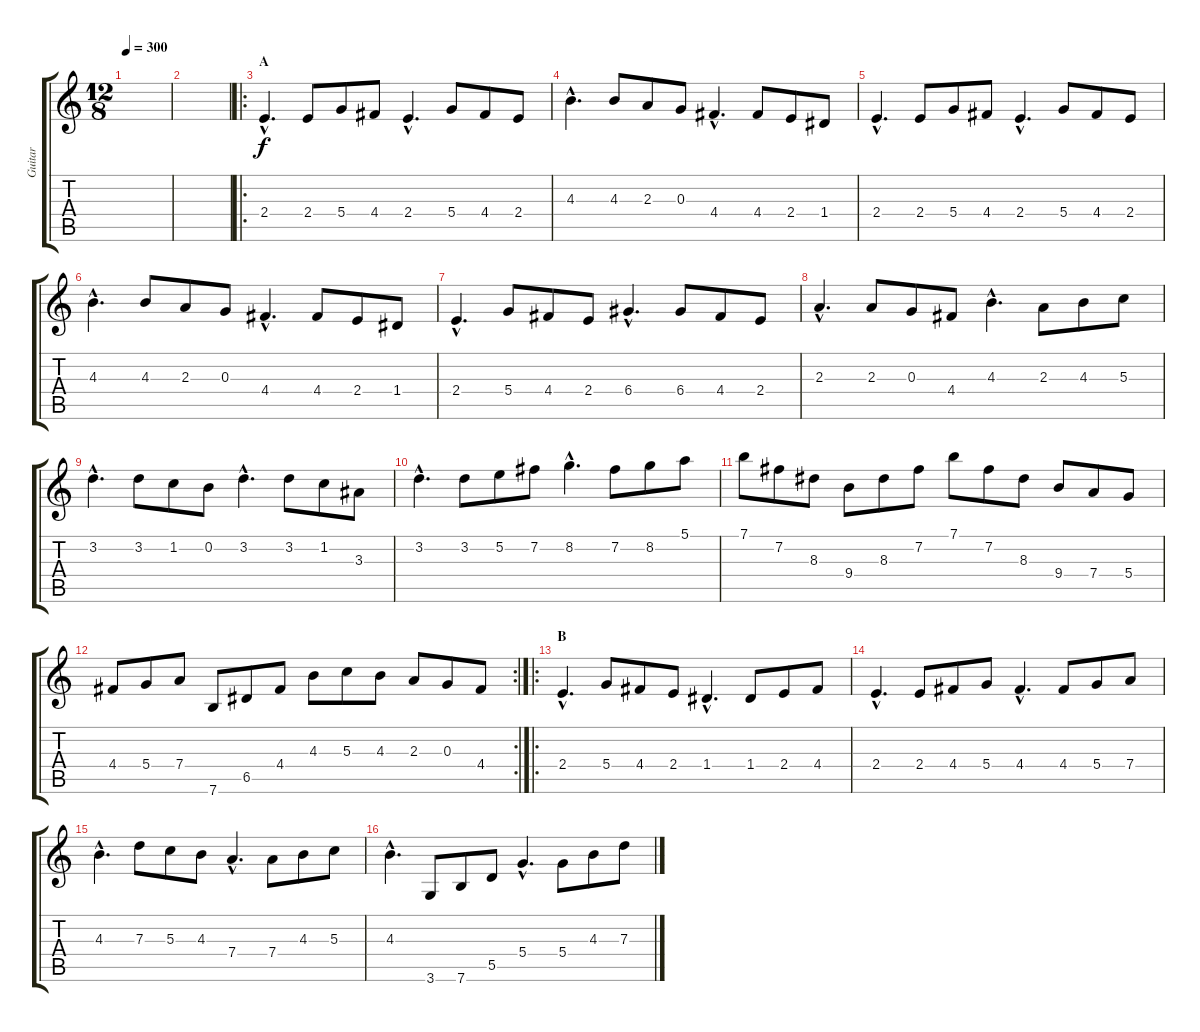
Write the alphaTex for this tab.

\track ("Guitar" "Guitar") {instrument distortionguitar}
\staff {score tabs}
\tuning (E4 B3 G3 D3 A2 E2) {hide}
\ts (12 8)
\tempo 300
\clef g2
\ks c
|
|
\ro
\section ("" "A")
2.4{hac}.4{d} 2.4.8 5.4.8 4.4.8 2.4{hac}.4{d} 5.4.8 4.4.8 2.4.8 |
4.3{hac}.4{d} 4.3.8 2.3.8 0.3.8 4.4{hac}.4{d} 4.4.8 2.4.8 1.4.8 |
2.4{hac}.4{d} 2.4.8 5.4.8 4.4.8 2.4{hac}.4{d} 5.4.8 4.4.8 2.4.8 |
4.3{hac}.4{d} 4.3.8 2.3.8 0.3.8 4.4{hac}.4{d} 4.4.8 2.4.8 1.4.8 |
2.4{hac}.4{d} 5.4.8 4.4.8 2.4.8 6.4{hac}.4{d} 6.4.8 4.4.8 2.4.8 |
2.3{hac}.4{d} 2.3.8 0.3.8 4.4.8 4.3{hac}.4{d} 2.3.8 4.3.8 5.3.8 |
3.2{hac}.4{d} 3.2.8 1.2.8 0.2.8 3.2{hac}.4{d} 3.2.8 1.2.8 3.3.8 |
3.2{hac}.4{d} 3.2.8 5.2.8 7.2.8 8.2{hac}.4{d} 7.2.8 8.2.8 5.1.8 |
7.1.8 7.2.8 8.3.8 9.4.8 8.3.8 7.2.8 7.1.8 7.2.8 8.3.8 9.4.8 7.4.8 5.4.8 |
\rc 2
4.4.8 5.4.8 7.4.8 7.6.8 6.5.8 4.4.8 4.3.8 5.3.8 4.3.8 2.3.8 0.3.8 4.4.8 |
\ro
\section ("" "B")
2.4{hac}.4{d} 5.4.8 4.4.8 2.4.8 1.4{hac}.4{d} 1.4.8 2.4.8 4.4.8 |
2.4{hac}.4{d} 2.4.8 4.4.8 5.4.8 4.4{hac}.4{d} 4.4.8 5.4.8 7.4.8 |
4.3{hac}.4{d} 7.3.8 5.3.8 4.3.8 7.4{hac}.4{d} 7.4.8 4.3.8 5.3.8 |
4.3{hac}.4{d} 3.6.8 7.6.8 5.5.8 5.4{hac}.4{d} 5.4.8 4.3.8 7.3.8
